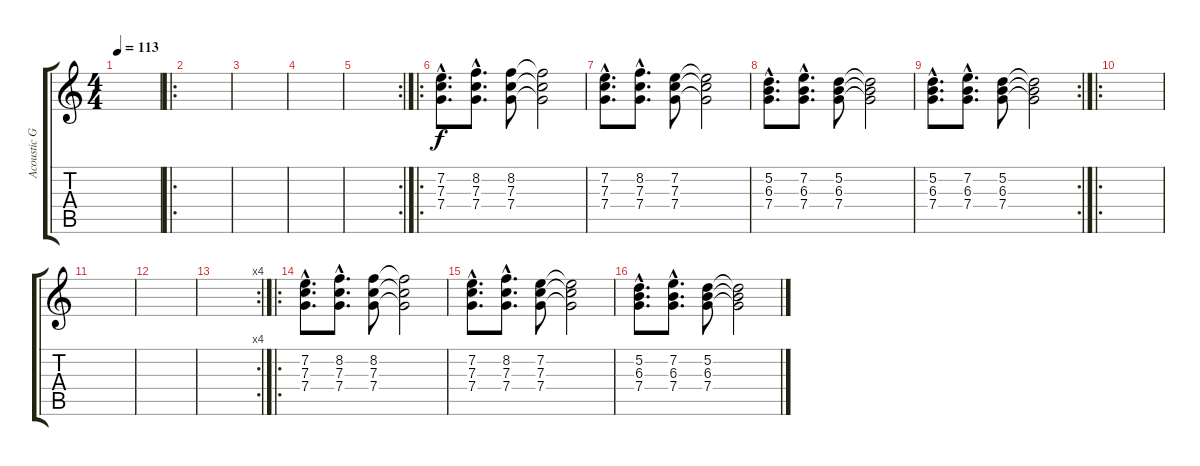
\track ("Acoustic Guitar" "Acoustic G") {instrument acousticguitarnylon}
\staff {score tabs}
\tuning (D4 A3 F3 C3 G2 D2) {hide}
\ts (4 4)
\tempo 113
\clef g2
\ks c
|
\ro
|
|
|
\rc 2
|
\ro
(7.2{hac} 7.3{hac} 7.4{hac}).8{d} (8.2{hac} 7.3{hac} 7.4{hac}).8{d} (8.2 7.3 7.4).8 (8.2{t} 7.3{t} 7.4{t}).2 |
(7.2{hac} 7.3{hac} 7.4{hac}).8{d} (8.2{hac} 7.3{hac} 7.4{hac}).8{d} (7.2 7.3 7.4).8 (7.2{t} 7.3{t} 7.4{t}).2 |
(5.2{hac} 6.3{hac} 7.4{hac}).8{d} (7.2{hac} 6.3{hac} 7.4{hac}).8{d} (5.2 6.3 7.4).8 (5.2{t} 6.3{t} 7.4{t}).2 |
\rc 2
(5.2{hac} 6.3{hac} 7.4{hac}).8{d} (7.2{hac} 6.3{hac} 7.4{hac}).8{d} (5.2 6.3 7.4).8 (5.2{t} 6.3{t} 7.4{t}).2 |
\ro
|
|
|
\rc 4
|
\ro
(7.2{hac} 7.3{hac} 7.4{hac}).8{d} (8.2{hac} 7.3{hac} 7.4{hac}).8{d} (8.2 7.3 7.4).8 (8.2{t} 7.3{t} 7.4{t}).2 |
(7.2{hac} 7.3{hac} 7.4{hac}).8{d} (8.2{hac} 7.3{hac} 7.4{hac}).8{d} (7.2 7.3 7.4).8 (7.2{t} 7.3{t} 7.4{t}).2 |
(5.2{hac} 6.3{hac} 7.4{hac}).8{d} (7.2{hac} 6.3{hac} 7.4{hac}).8{d} (5.2 6.3 7.4).8 (5.2{t} 6.3{t} 7.4{t}).2
